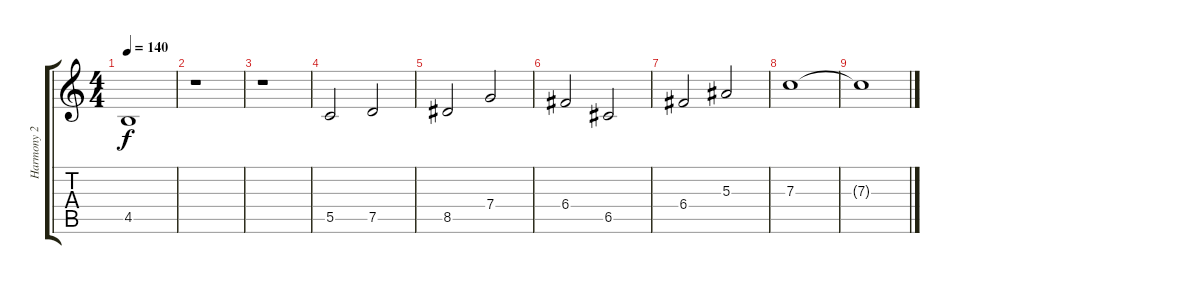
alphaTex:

\track ("Harmony 2" "Harmony 2") {instrument overdrivenguitar}
\staff {score tabs}
\tuning (D4 A3 F3 C3 G2 C2) {hide}
\ts (4 4)
\tempo 140
\clef g2
\ks aminor
4.5.1{dy f} |
r.1 |
r.1 |
5.5.2 7.5.2 |
8.5.2 7.4.2 |
6.4.2 6.5.2 |
6.4.2 5.3.2 |
7.3.1 |
7.3{t}.1
